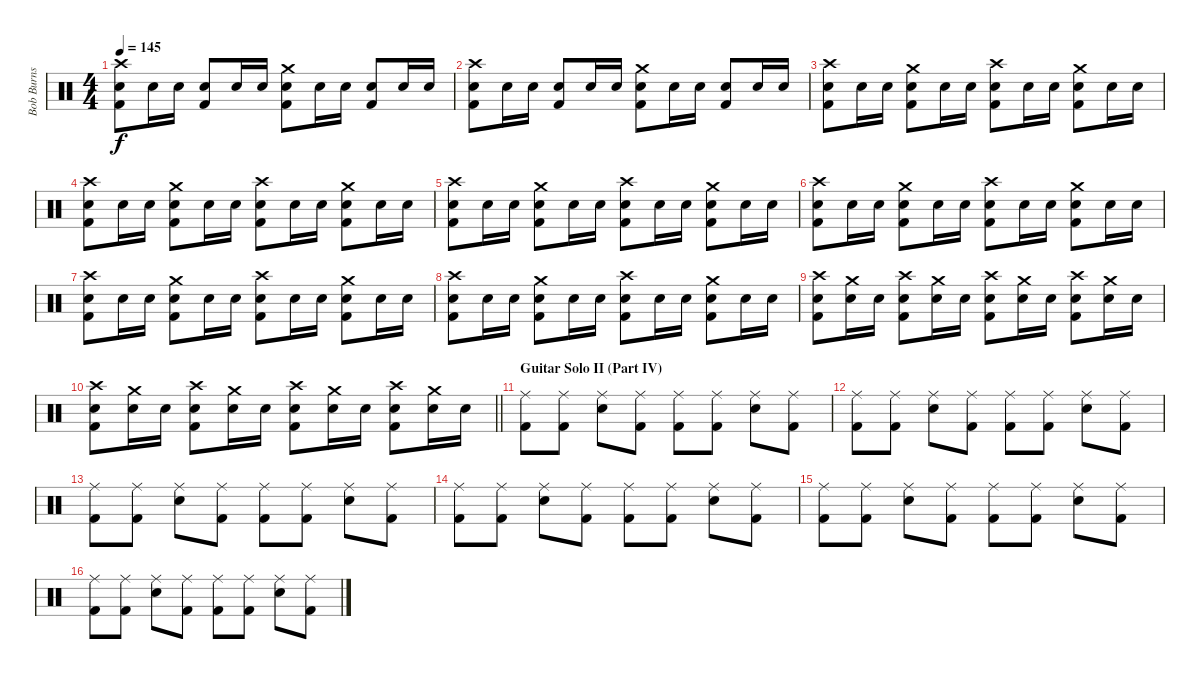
\track ("Bob Burns" "Bob Burns") {instrument percussion}
\staff {score}
\articulation defaults
\ts (4 4)
\tempo 145
\clef neutral
\ks c
("Crash high (hit)" "Electric Snare (hit)" "Kick (hit) 2").8{dy f} "Electric Snare (hit)".16 "Electric Snare (hit)".16 ("Electric Snare (hit)" "Kick (hit) 2").8 "Electric Snare (hit)".16 "Electric Snare (hit)".16 ("Crash medium (hit)" "Electric Snare (hit)" "Kick (hit) 2").8 "Electric Snare (hit)".16 "Electric Snare (hit)".16 ("Electric Snare (hit)" "Kick (hit) 2").8 "Electric Snare (hit)".16 "Electric Snare (hit)".16 |
("Crash high (hit)" "Electric Snare (hit)" "Kick (hit) 2").8 "Electric Snare (hit)".16 "Electric Snare (hit)".16 ("Electric Snare (hit)" "Kick (hit) 2").8 "Electric Snare (hit)".16 "Electric Snare (hit)".16 ("Crash medium (hit)" "Electric Snare (hit)" "Kick (hit) 2").8 "Electric Snare (hit)".16 "Electric Snare (hit)".16 ("Electric Snare (hit)" "Kick (hit) 2").8 "Electric Snare (hit)".16 "Electric Snare (hit)".16 |
("Crash high (hit)" "Electric Snare (hit)" "Kick (hit) 2").8 "Electric Snare (hit)".16 "Electric Snare (hit)".16 ("Crash medium (hit)" "Electric Snare (hit)" "Kick (hit) 2").8 "Electric Snare (hit)".16 "Electric Snare (hit)".16 ("Crash high (hit)" "Electric Snare (hit)" "Kick (hit) 2").8 "Electric Snare (hit)".16 "Electric Snare (hit)".16 ("Crash medium (hit)" "Electric Snare (hit)" "Kick (hit) 2").8 "Electric Snare (hit)".16 "Electric Snare (hit)".16 |
("Crash high (hit)" "Electric Snare (hit)" "Kick (hit) 2").8 "Electric Snare (hit)".16 "Electric Snare (hit)".16 ("Crash medium (hit)" "Electric Snare (hit)" "Kick (hit) 2").8 "Electric Snare (hit)".16 "Electric Snare (hit)".16 ("Crash high (hit)" "Electric Snare (hit)" "Kick (hit) 2").8 "Electric Snare (hit)".16 "Electric Snare (hit)".16 ("Crash medium (hit)" "Electric Snare (hit)" "Kick (hit) 2").8 "Electric Snare (hit)".16 "Electric Snare (hit)".16 |
("Crash high (hit)" "Electric Snare (hit)" "Kick (hit) 2").8 "Electric Snare (hit)".16 "Electric Snare (hit)".16 ("Crash medium (hit)" "Electric Snare (hit)" "Kick (hit) 2").8 "Electric Snare (hit)".16 "Electric Snare (hit)".16 ("Crash high (hit)" "Electric Snare (hit)" "Kick (hit) 2").8 "Electric Snare (hit)".16 "Electric Snare (hit)".16 ("Crash medium (hit)" "Electric Snare (hit)" "Kick (hit) 2").8 "Electric Snare (hit)".16 "Electric Snare (hit)".16 |
("Crash high (hit)" "Electric Snare (hit)" "Kick (hit) 2").8 "Electric Snare (hit)".16 "Electric Snare (hit)".16 ("Crash medium (hit)" "Electric Snare (hit)" "Kick (hit) 2").8 "Electric Snare (hit)".16 "Electric Snare (hit)".16 ("Crash high (hit)" "Electric Snare (hit)" "Kick (hit) 2").8 "Electric Snare (hit)".16 "Electric Snare (hit)".16 ("Crash medium (hit)" "Electric Snare (hit)" "Kick (hit) 2").8 "Electric Snare (hit)".16 "Electric Snare (hit)".16 |
("Crash high (hit)" "Electric Snare (hit)" "Kick (hit) 2").8 "Electric Snare (hit)".16 "Electric Snare (hit)".16 ("Crash medium (hit)" "Electric Snare (hit)" "Kick (hit) 2").8 "Electric Snare (hit)".16 "Electric Snare (hit)".16 ("Crash high (hit)" "Electric Snare (hit)" "Kick (hit) 2").8 "Electric Snare (hit)".16 "Electric Snare (hit)".16 ("Crash medium (hit)" "Electric Snare (hit)" "Kick (hit) 2").8 "Electric Snare (hit)".16 "Electric Snare (hit)".16 |
("Crash high (hit)" "Electric Snare (hit)" "Kick (hit) 2").8 "Electric Snare (hit)".16 "Electric Snare (hit)".16 ("Crash medium (hit)" "Electric Snare (hit)" "Kick (hit) 2").8 "Electric Snare (hit)".16 "Electric Snare (hit)".16 ("Crash high (hit)" "Electric Snare (hit)" "Kick (hit) 2").8 "Electric Snare (hit)".16 "Electric Snare (hit)".16 ("Crash medium (hit)" "Electric Snare (hit)" "Kick (hit) 2").8 "Electric Snare (hit)".16 "Electric Snare (hit)".16 |
("Crash high (hit)" "Electric Snare (hit)" "Kick (hit) 2").8 ("Crash medium (hit)" "Electric Snare (hit)").16 "Electric Snare (hit)".16 ("Crash high (hit)" "Electric Snare (hit)" "Kick (hit) 2").8 ("Crash medium (hit)" "Electric Snare (hit)").16 "Electric Snare (hit)".16 ("Crash high (hit)" "Electric Snare (hit)" "Kick (hit) 2").8 ("Crash medium (hit)" "Electric Snare (hit)").16 "Electric Snare (hit)".16 ("Crash high (hit)" "Electric Snare (hit)" "Kick (hit) 2").8 ("Crash medium (hit)" "Electric Snare (hit)").16 "Electric Snare (hit)".16 |
\barLineRight lightlight
("Crash high (hit)" "Electric Snare (hit)" "Kick (hit) 2").8 ("Crash medium (hit)" "Electric Snare (hit)").16 "Electric Snare (hit)".16 ("Crash high (hit)" "Electric Snare (hit)" "Kick (hit) 2").8 ("Crash medium (hit)" "Electric Snare (hit)").16 "Electric Snare (hit)".16 ("Crash high (hit)" "Electric Snare (hit)" "Kick (hit) 2").8 ("Crash medium (hit)" "Electric Snare (hit)").16 "Electric Snare (hit)".16 ("Crash high (hit)" "Electric Snare (hit)" "Kick (hit) 2").8 ("Crash medium (hit)" "Electric Snare (hit)").16 "Electric Snare (hit)".16 |
\section ("" "Guitar Solo II (Part IV)")
("Ride (middle)" "Kick (hit) 2").8 ("Ride (middle)" "Kick (hit) 2").8 ("Ride (middle)" "Electric Snare (hit)").8 ("Ride (middle)" "Kick (hit) 2").8 ("Ride (middle)" "Kick (hit) 2").8 ("Ride (middle)" "Kick (hit) 2").8 ("Ride (middle)" "Electric Snare (hit)").8 ("Ride (middle)" "Kick (hit) 2").8 |
("Ride (middle)" "Kick (hit) 2").8 ("Ride (middle)" "Kick (hit) 2").8 ("Ride (middle)" "Electric Snare (hit)").8 ("Ride (middle)" "Kick (hit) 2").8 ("Ride (middle)" "Kick (hit) 2").8 ("Ride (middle)" "Kick (hit) 2").8 ("Ride (middle)" "Electric Snare (hit)").8 ("Ride (middle)" "Kick (hit) 2").8 |
("Ride (middle)" "Kick (hit) 2").8 ("Ride (middle)" "Kick (hit) 2").8 ("Ride (middle)" "Electric Snare (hit)").8 ("Ride (middle)" "Kick (hit) 2").8 ("Ride (middle)" "Kick (hit) 2").8 ("Ride (middle)" "Kick (hit) 2").8 ("Ride (middle)" "Electric Snare (hit)").8 ("Ride (middle)" "Kick (hit) 2").8 |
("Ride (middle)" "Kick (hit) 2").8 ("Ride (middle)" "Kick (hit) 2").8 ("Ride (middle)" "Electric Snare (hit)").8 ("Ride (middle)" "Kick (hit) 2").8 ("Ride (middle)" "Kick (hit) 2").8 ("Ride (middle)" "Kick (hit) 2").8 ("Ride (middle)" "Electric Snare (hit)").8 ("Ride (middle)" "Kick (hit) 2").8 |
("Ride (middle)" "Kick (hit) 2").8 ("Ride (middle)" "Kick (hit) 2").8 ("Ride (middle)" "Electric Snare (hit)").8 ("Ride (middle)" "Kick (hit) 2").8 ("Ride (middle)" "Kick (hit) 2").8 ("Ride (middle)" "Kick (hit) 2").8 ("Ride (middle)" "Electric Snare (hit)").8 ("Ride (middle)" "Kick (hit) 2").8 |
("Ride (middle)" "Kick (hit) 2").8 ("Ride (middle)" "Kick (hit) 2").8 ("Ride (middle)" "Electric Snare (hit)").8 ("Ride (middle)" "Kick (hit) 2").8 ("Ride (middle)" "Kick (hit) 2").8 ("Ride (middle)" "Kick (hit) 2").8 ("Ride (middle)" "Electric Snare (hit)").8 ("Ride (middle)" "Kick (hit) 2").8
